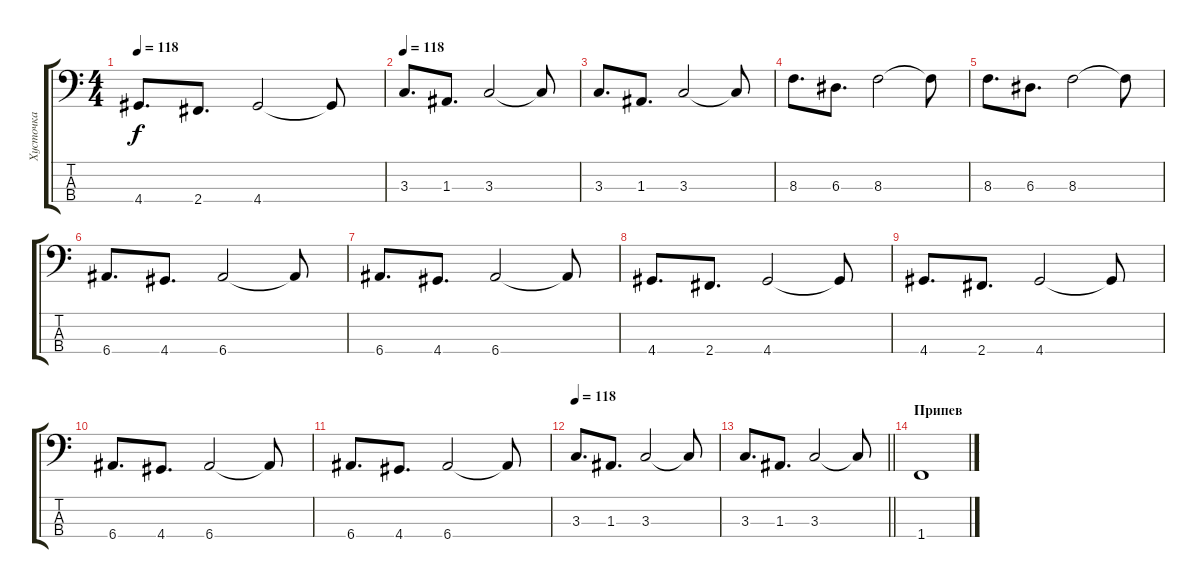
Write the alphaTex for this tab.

\track ("Хусточка" "Хусточка") {instrument electricbassfinger}
\staff {score tabs}
\tuning (G2 D2 A1 E1) {hide}
\ts (4 4)
\tempo 118
\clef f4
\ks c
4.4.8{d dy f} 2.4.8{d} 4.4.2 4.4{t}.8 |
\tempo 118
3.3.8{d} 1.3.8{d} 3.3.2 3.3{t}.8 |
3.3.8{d} 1.3.8{d} 3.3.2 3.3{t}.8 |
8.3.8{d} 6.3.8{d} 8.3.2 8.3{t}.8 |
8.3.8{d} 6.3.8{d} 8.3.2 8.3{t}.8 |
6.4.8{d} 4.4.8{d} 6.4.2 6.4{t}.8 |
6.4.8{d} 4.4.8{d} 6.4.2 6.4{t}.8 |
4.4.8{d} 2.4.8{d} 4.4.2 4.4{t}.8 |
4.4.8{d} 2.4.8{d} 4.4.2 4.4{t}.8 |
6.4.8{d} 4.4.8{d} 6.4.2 6.4{t}.8 |
6.4.8{d} 4.4.8{d} 6.4.2 6.4{t}.8 |
\tempo 118
3.3.8{d} 1.3.8{d} 3.3.2 3.3{t}.8 |
\barLineRight lightlight
3.3.8{d} 1.3.8{d} 3.3.2 3.3{t}.8 |
\section ("" "Припев")
1.4.1
